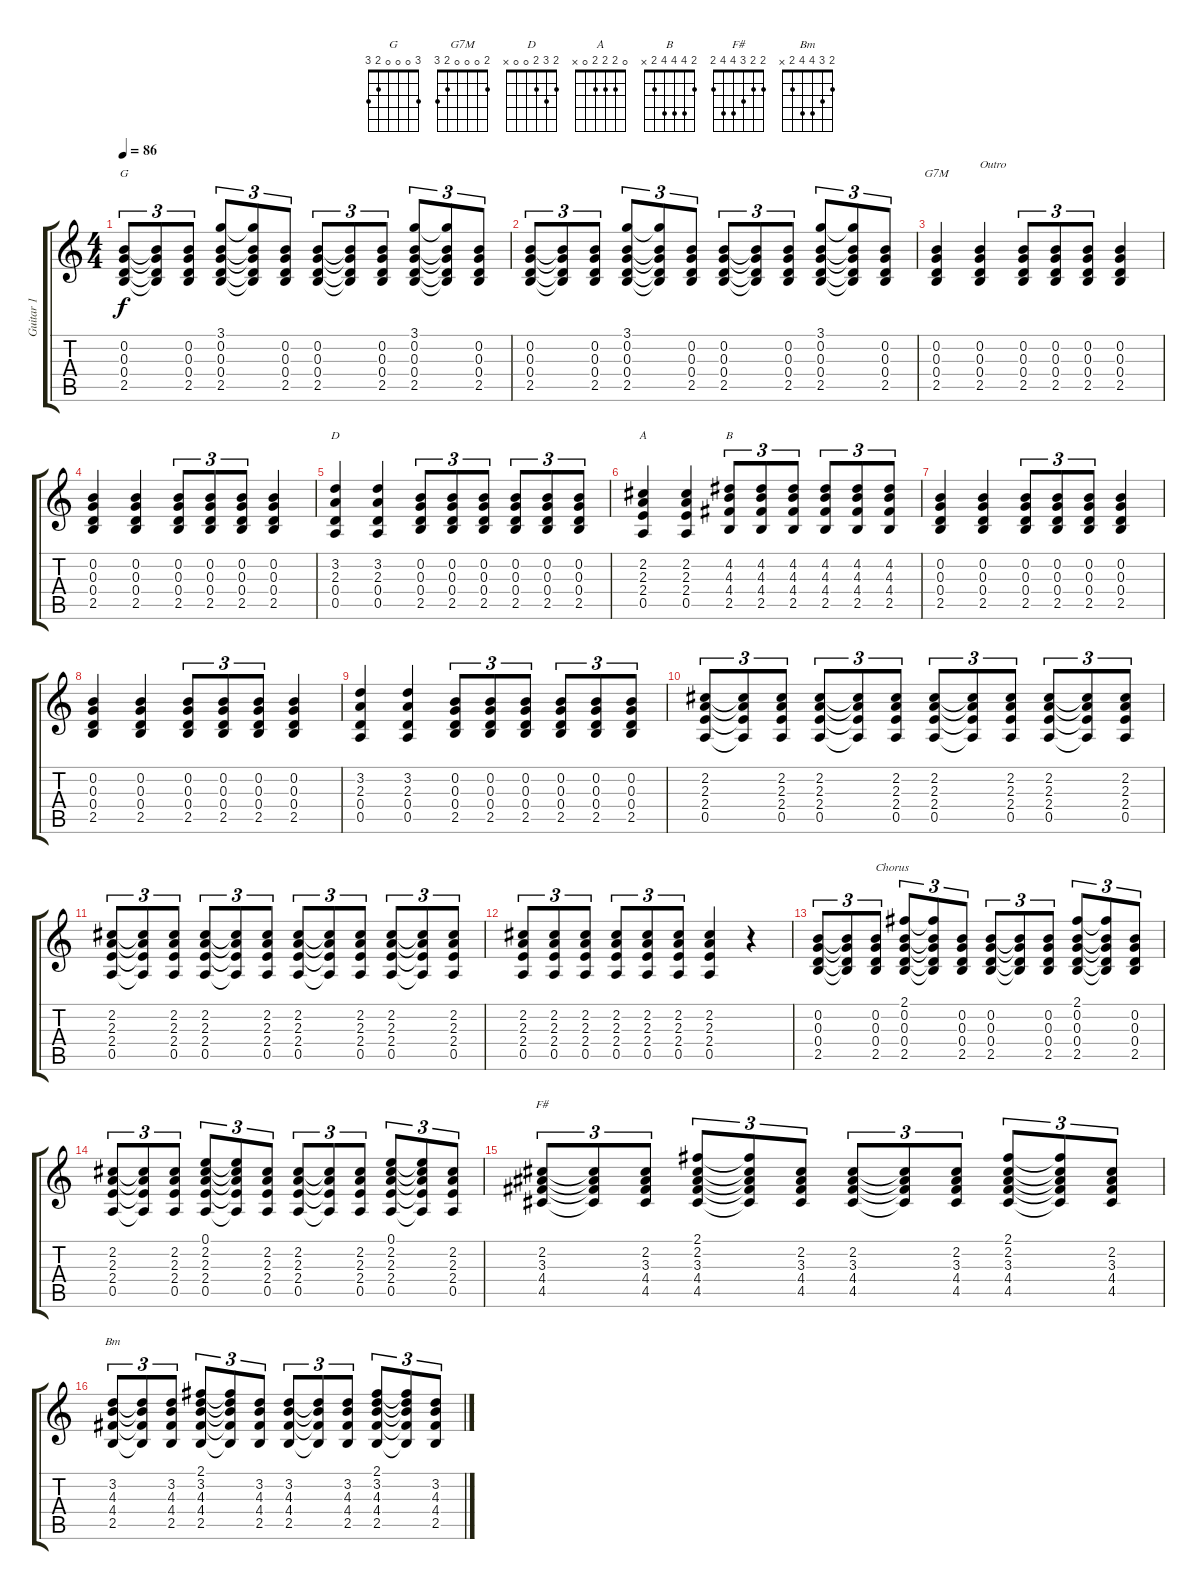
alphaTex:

\track ("Guitar 1" "Guitar 1") {instrument acousticguitarsteel}
\staff {score tabs}
\tuning (E4 B3 G3 D3 A2 E2) {hide}
\chord ("G" 3 0 0 0 2 3)
\chord ("G7M" 2 0 0 0 2 3)
\chord ("D" 2 3 2 0 0 x)
\chord ("A" 0 2 2 2 0 x)
\chord ("B" 2 4 4 4 2 x)
\chord ("F#" 2 2 3 4 4 2)
\chord ("Bm" 2 3 4 4 2 x)
\ts (4 4)
\tempo 86
\clef g2
\ks c
(0.2 0.3 0.4 2.5).8{tu (3 2) ch "G" dy f} (0.2{t} 0.3{t} 0.4{t} 2.5{t}).8{tu (3 2)} (0.2 0.3 0.4 2.5).8{tu (3 2)} (3.1 0.2 0.3 0.4 2.5).8{tu (3 2)} (3.1{t} 0.2{t} 0.3{t} 0.4{t} 2.5{t}).8{tu (3 2)} (0.2 0.3 0.4 2.5).8{tu (3 2)} (0.2 0.3 0.4 2.5).8{tu (3 2)} (0.2{t} 0.3{t} 0.4{t} 2.5{t}).8{tu (3 2)} (0.2 0.3 0.4 2.5).8{tu (3 2)} (3.1 0.2 0.3 0.4 2.5).8{tu (3 2)} (3.1{t} 0.2{t} 0.3{t} 0.4{t} 2.5{t}).8{tu (3 2)} (0.2 0.3 0.4 2.5).8{tu (3 2)} |
(0.2 0.3 0.4 2.5).8{tu (3 2)} (0.2{t} 0.3{t} 0.4{t} 2.5{t}).8{tu (3 2)} (0.2 0.3 0.4 2.5).8{tu (3 2)} (3.1 0.2 0.3 0.4 2.5).8{tu (3 2)} (3.1{t} 0.2{t} 0.3{t} 0.4{t} 2.5{t}).8{tu (3 2)} (0.2 0.3 0.4 2.5).8{tu (3 2)} (0.2 0.3 0.4 2.5).8{tu (3 2)} (0.2{t} 0.3{t} 0.4{t} 2.5{t}).8{tu (3 2)} (0.2 0.3 0.4 2.5).8{tu (3 2)} (3.1 0.2 0.3 0.4 2.5).8{tu (3 2)} (3.1{t} 0.2{t} 0.3{t} 0.4{t} 2.5{t}).8{tu (3 2)} (0.2 0.3 0.4 2.5).8{tu (3 2)} |
(0.2 0.3 0.4 2.5).4{ch "G7M"} (0.2 0.3 0.4 2.5).4{txt "Outro"} (0.2 0.3 0.4 2.5).8{tu (3 2)} (0.2 0.3 0.4 2.5).8{tu (3 2)} (0.2 0.3 0.4 2.5).8{tu (3 2)} (0.2 0.3 0.4 2.5).4 |
(0.2 0.3 0.4 2.5).4 (0.2 0.3 0.4 2.5).4 (0.2 0.3 0.4 2.5).8{tu (3 2)} (0.2 0.3 0.4 2.5).8{tu (3 2)} (0.2 0.3 0.4 2.5).8{tu (3 2)} (0.2 0.3 0.4 2.5).4 |
(3.2 2.3 0.4 0.5).4{ch "D"} (3.2 2.3 0.4 0.5).4 (0.2 0.3 0.4 2.5).8{tu (3 2)} (0.2 0.3 0.4 2.5).8{tu (3 2)} (0.2 0.3 0.4 2.5).8{tu (3 2)} (0.2 0.3 0.4 2.5).8{tu (3 2)} (0.2 0.3 0.4 2.5).8{tu (3 2)} (0.2 0.3 0.4 2.5).8{tu (3 2)} |
(2.2 2.3 2.4 0.5).4{ch "A"} (2.2 2.3 2.4 0.5).4 (4.2 4.3 4.4 2.5).8{tu (3 2) ch "B"} (4.2 4.3 4.4 2.5).8{tu (3 2)} (4.2 4.3 4.4 2.5).8{tu (3 2)} (4.2 4.3 4.4 2.5).8{tu (3 2)} (4.2 4.3 4.4 2.5).8{tu (3 2)} (4.2 4.3 4.4 2.5).8{tu (3 2)} |
(0.2 0.3 0.4 2.5).4 (0.2 0.3 0.4 2.5).4 (0.2 0.3 0.4 2.5).8{tu (3 2)} (0.2 0.3 0.4 2.5).8{tu (3 2)} (0.2 0.3 0.4 2.5).8{tu (3 2)} (0.2 0.3 0.4 2.5).4 |
(0.2 0.3 0.4 2.5).4 (0.2 0.3 0.4 2.5).4 (0.2 0.3 0.4 2.5).8{tu (3 2)} (0.2 0.3 0.4 2.5).8{tu (3 2)} (0.2 0.3 0.4 2.5).8{tu (3 2)} (0.2 0.3 0.4 2.5).4 |
(3.2 2.3 0.4 0.5).4 (3.2 2.3 0.4 0.5).4 (0.2 0.3 0.4 2.5).8{tu (3 2)} (0.2 0.3 0.4 2.5).8{tu (3 2)} (0.2 0.3 0.4 2.5).8{tu (3 2)} (0.2 0.3 0.4 2.5).8{tu (3 2)} (0.2 0.3 0.4 2.5).8{tu (3 2)} (0.2 0.3 0.4 2.5).8{tu (3 2)} |
(2.2 2.3 2.4 0.5).8{tu (3 2)} (2.2{t} 2.3{t} 2.4{t} 0.5{t}).8{tu (3 2)} (2.2 2.3 2.4 0.5).8{tu (3 2)} (2.2 2.3 2.4 0.5).8{tu (3 2)} (2.2{t} 2.3{t} 2.4{t} 0.5{t}).8{tu (3 2)} (2.2 2.3 2.4 0.5).8{tu (3 2)} (2.2 2.3 2.4 0.5).8{tu (3 2)} (2.2{t} 2.3{t} 2.4{t} 0.5{t}).8{tu (3 2)} (2.2 2.3 2.4 0.5).8{tu (3 2)} (2.2 2.3 2.4 0.5).8{tu (3 2)} (2.2{t} 2.3{t} 2.4{t} 0.5{t}).8{tu (3 2)} (2.2 2.3 2.4 0.5).8{tu (3 2)} |
(2.2 2.3 2.4 0.5).8{tu (3 2)} (2.2{t} 2.3{t} 2.4{t} 0.5{t}).8{tu (3 2)} (2.2 2.3 2.4 0.5).8{tu (3 2)} (2.2 2.3 2.4 0.5).8{tu (3 2)} (2.2{t} 2.3{t} 2.4{t} 0.5{t}).8{tu (3 2)} (2.2 2.3 2.4 0.5).8{tu (3 2)} (2.2 2.3 2.4 0.5).8{tu (3 2)} (2.2{t} 2.3{t} 2.4{t} 0.5{t}).8{tu (3 2)} (2.2 2.3 2.4 0.5).8{tu (3 2)} (2.2 2.3 2.4 0.5).8{tu (3 2)} (2.2{t} 2.3{t} 2.4{t} 0.5{t}).8{tu (3 2)} (2.2 2.3 2.4 0.5).8{tu (3 2)} |
(2.2 2.3 2.4 0.5).8{tu (3 2)} (2.2 2.3 2.4 0.5).8{tu (3 2)} (2.2 2.3 2.4 0.5).8{tu (3 2)} (2.2 2.3 2.4 0.5).8{tu (3 2)} (2.2 2.3 2.4 0.5).8{tu (3 2)} (2.2 2.3 2.4 0.5).8{tu (3 2)} (2.2 2.3 2.4 0.5).4 r.4 |
(0.2 0.3 0.4 2.5).8{tu (3 2)} (0.2{t} 0.3{t} 0.4{t} 2.5{t}).8{tu (3 2)} (0.2 0.3 0.4 2.5).8{tu (3 2) txt "Chorus"} (2.1 0.2 0.3 0.4 2.5).8{tu (3 2)} (2.1{t} 0.2{t} 0.3{t} 0.4{t} 2.5{t}).8{tu (3 2)} (0.2 0.3 0.4 2.5).8{tu (3 2)} (0.2 0.3 0.4 2.5).8{tu (3 2)} (0.2{t} 0.3{t} 0.4{t} 2.5{t}).8{tu (3 2)} (0.2 0.3 0.4 2.5).8{tu (3 2)} (2.1 0.2 0.3 0.4 2.5).8{tu (3 2)} (2.1{t} 0.2{t} 0.3{t} 0.4{t} 2.5{t}).8{tu (3 2)} (0.2 0.3 0.4 2.5).8{tu (3 2)} |
(2.2 2.3 2.4 0.5).8{tu (3 2)} (2.2{t} 2.3{t} 2.4{t} 0.5{t}).8{tu (3 2)} (2.2 2.3 2.4 0.5).8{tu (3 2)} (0.1 2.2 2.3 2.4 0.5).8{tu (3 2)} (0.1{t} 2.2{t} 2.3{t} 2.4{t} 0.5{t}).8{tu (3 2)} (2.2 2.3 2.4 0.5).8{tu (3 2)} (2.2 2.3 2.4 0.5).8{tu (3 2)} (2.2{t} 2.3{t} 2.4{t} 0.5{t}).8{tu (3 2)} (2.2 2.3 2.4 0.5).8{tu (3 2)} (0.1 2.2 2.3 2.4 0.5).8{tu (3 2)} (0.1{t} 2.2{t} 2.3{t} 2.4{t} 0.5{t}).8{tu (3 2)} (2.2 2.3 2.4 0.5).8{tu (3 2)} |
(2.2 3.3 4.4 4.5).8{tu (3 2) ch "F#"} (2.2{t} 3.3{t} 4.4{t} 4.5{t}).8{tu (3 2)} (2.2 3.3 4.4 4.5).8{tu (3 2)} (2.1 2.2 3.3 4.4 4.5).8{tu (3 2)} (2.1{t} 2.2{t} 3.3{t} 4.4{t} 4.5{t}).8{tu (3 2)} (2.2 3.3 4.4 4.5).8{tu (3 2)} (2.2 3.3 4.4 4.5).8{tu (3 2)} (2.2{t} 3.3{t} 4.4{t} 4.5{t}).8{tu (3 2)} (2.2 3.3 4.4 4.5).8{tu (3 2)} (2.1 2.2 3.3 4.4 4.5).8{tu (3 2)} (2.1{t} 2.2{t} 3.3{t} 4.4{t} 4.5{t}).8{tu (3 2)} (2.2 3.3 4.4 4.5).8{tu (3 2)} |
(3.2 4.3 4.4 2.5).8{tu (3 2) ch "Bm"} (3.2{t} 4.3{t} 4.4{t} 2.5{t}).8{tu (3 2)} (3.2 4.3 4.4 2.5).8{tu (3 2)} (2.1 3.2 4.3 4.4 2.5).8{tu (3 2)} (2.1{t} 3.2{t} 4.3{t} 4.4{t} 2.5{t}).8{tu (3 2)} (3.2 4.3 4.4 2.5).8{tu (3 2)} (3.2 4.3 4.4 2.5).8{tu (3 2)} (3.2{t} 4.3{t} 4.4{t} 2.5{t}).8{tu (3 2)} (3.2 4.3 4.4 2.5).8{tu (3 2)} (2.1 3.2 4.3 4.4 2.5).8{tu (3 2)} (2.1{t} 3.2{t} 4.3{t} 4.4{t} 2.5{t}).8{tu (3 2)} (3.2 4.3 4.4 2.5).8{tu (3 2)}
